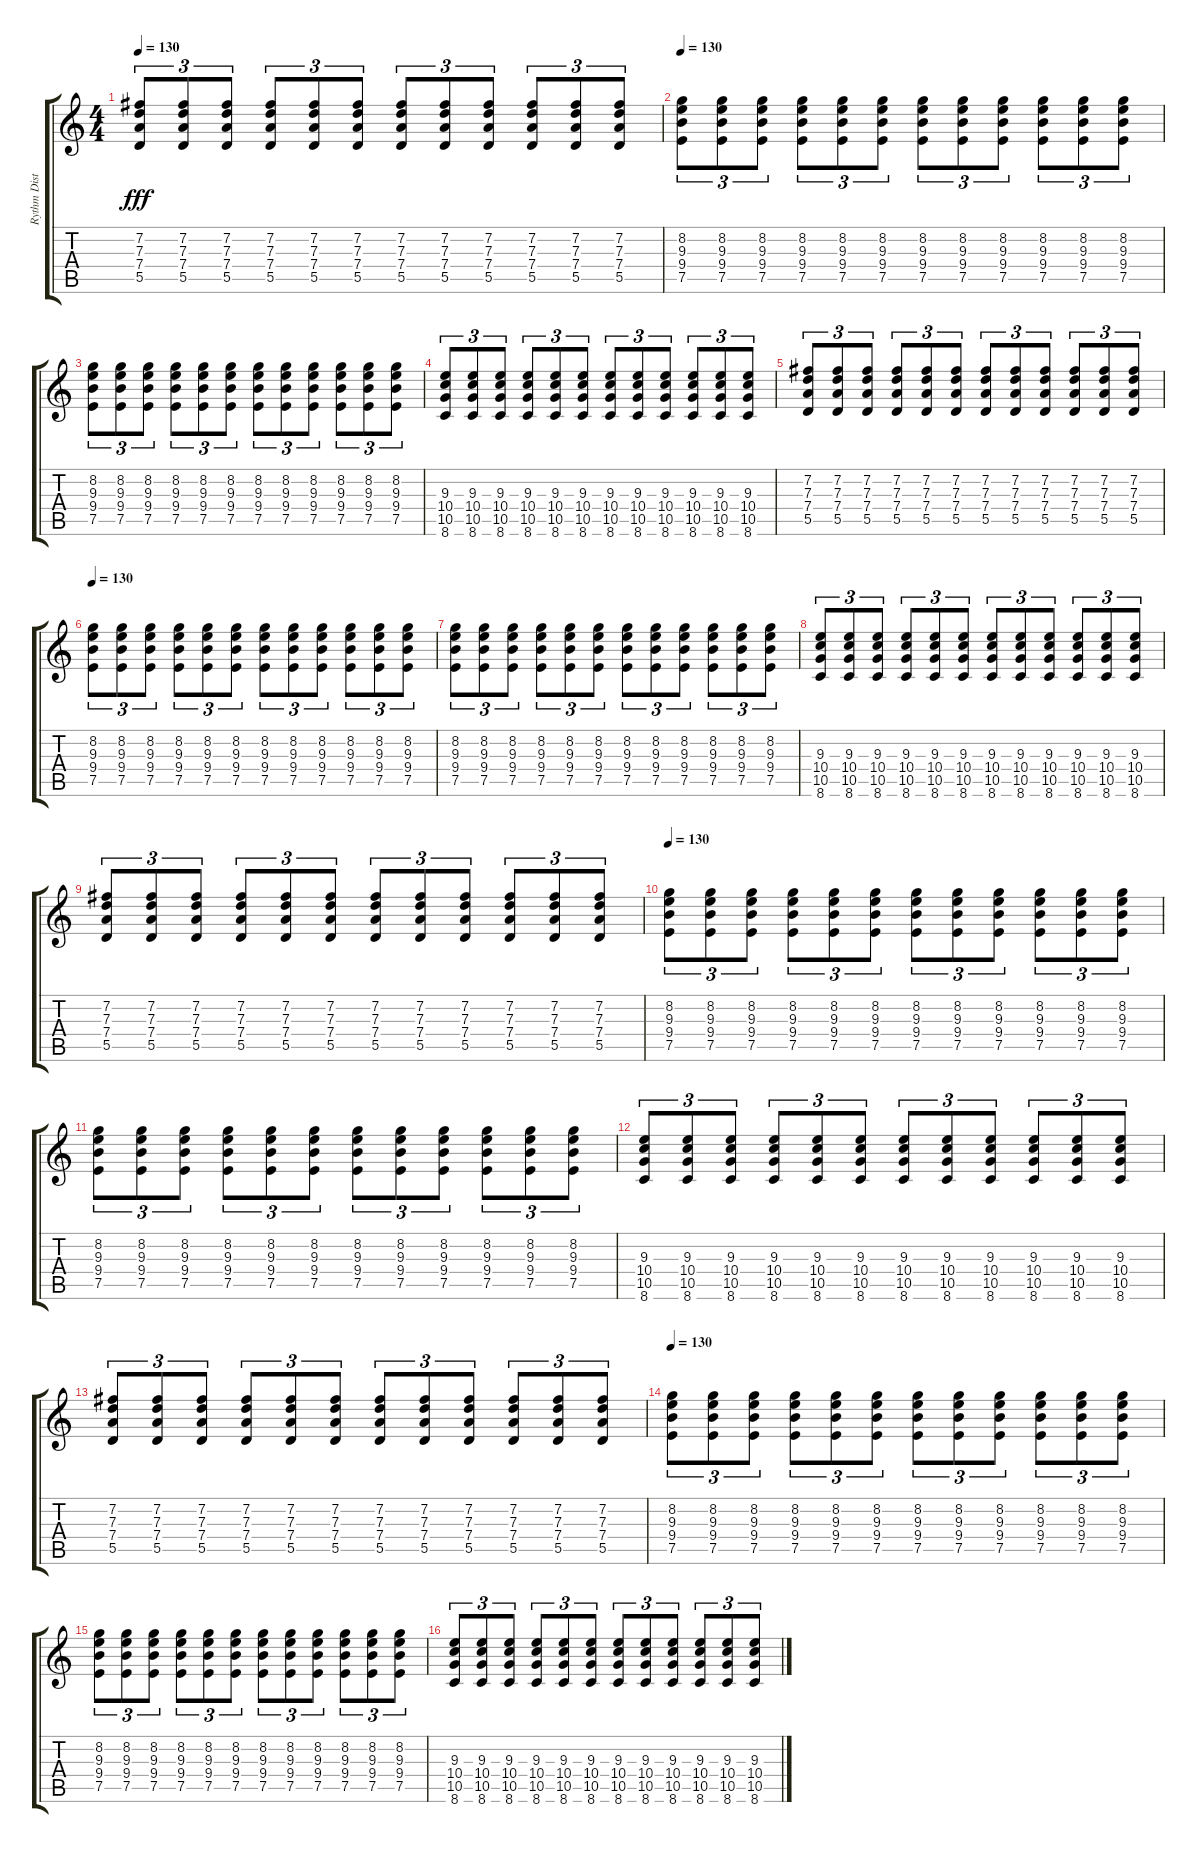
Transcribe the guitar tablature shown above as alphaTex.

\track ("Rythm Distortion Guitar" "Rythm Dist") {instrument distortionguitar}
\staff {score tabs}
\tuning (E4 B3 G3 D3 A2 E2) {hide}
\ts (4 4)
\tempo 130
\clef g2
\ks c
(7.2 7.3 7.4 5.5).8{tu (3 2) dy fff} (7.2 7.3 7.4 5.5).8{tu (3 2)} (7.2 7.3 7.4 5.5).8{tu (3 2)} (7.2 7.3 7.4 5.5).8{tu (3 2)} (7.2 7.3 7.4 5.5).8{tu (3 2)} (7.2 7.3 7.4 5.5).8{tu (3 2)} (7.2 7.3 7.4 5.5).8{tu (3 2)} (7.2 7.3 7.4 5.5).8{tu (3 2)} (7.2 7.3 7.4 5.5).8{tu (3 2)} (7.2 7.3 7.4 5.5).8{tu (3 2)} (7.2 7.3 7.4 5.5).8{tu (3 2)} (7.2 7.3 7.4 5.5).8{tu (3 2)} |
\tempo 130
(8.2 9.3 9.4 7.5).8{tu (3 2) volume 10} (8.2 9.3 9.4 7.5).8{tu (3 2)} (8.2 9.3 9.4 7.5).8{tu (3 2)} (8.2 9.3 9.4 7.5).8{tu (3 2)} (8.2 9.3 9.4 7.5).8{tu (3 2)} (8.2 9.3 9.4 7.5).8{tu (3 2)} (8.2 9.3 9.4 7.5).8{tu (3 2)} (8.2 9.3 9.4 7.5).8{tu (3 2)} (8.2 9.3 9.4 7.5).8{tu (3 2)} (8.2 9.3 9.4 7.5).8{tu (3 2)} (8.2 9.3 9.4 7.5).8{tu (3 2)} (8.2 9.3 9.4 7.5).8{tu (3 2)} |
(8.2 9.3 9.4 7.5).8{tu (3 2)} (8.2 9.3 9.4 7.5).8{tu (3 2)} (8.2 9.3 9.4 7.5).8{tu (3 2)} (8.2 9.3 9.4 7.5).8{tu (3 2)} (8.2 9.3 9.4 7.5).8{tu (3 2)} (8.2 9.3 9.4 7.5).8{tu (3 2)} (8.2 9.3 9.4 7.5).8{tu (3 2)} (8.2 9.3 9.4 7.5).8{tu (3 2)} (8.2 9.3 9.4 7.5).8{tu (3 2)} (8.2 9.3 9.4 7.5).8{tu (3 2)} (8.2 9.3 9.4 7.5).8{tu (3 2)} (8.2 9.3 9.4 7.5).8{tu (3 2)} |
(9.3 10.4 10.5 8.6).8{tu (3 2)} (9.3 10.4 10.5 8.6).8{tu (3 2)} (9.3 10.4 10.5 8.6).8{tu (3 2)} (9.3 10.4 10.5 8.6).8{tu (3 2)} (9.3 10.4 10.5 8.6).8{tu (3 2)} (9.3 10.4 10.5 8.6).8{tu (3 2)} (9.3 10.4 10.5 8.6).8{tu (3 2)} (9.3 10.4 10.5 8.6).8{tu (3 2)} (9.3 10.4 10.5 8.6).8{tu (3 2)} (9.3 10.4 10.5 8.6).8{tu (3 2)} (9.3 10.4 10.5 8.6).8{tu (3 2)} (9.3 10.4 10.5 8.6).8{tu (3 2)} |
(7.2 7.3 7.4 5.5).8{tu (3 2)} (7.2 7.3 7.4 5.5).8{tu (3 2)} (7.2 7.3 7.4 5.5).8{tu (3 2)} (7.2 7.3 7.4 5.5).8{tu (3 2)} (7.2 7.3 7.4 5.5).8{tu (3 2)} (7.2 7.3 7.4 5.5).8{tu (3 2)} (7.2 7.3 7.4 5.5).8{tu (3 2)} (7.2 7.3 7.4 5.5).8{tu (3 2)} (7.2 7.3 7.4 5.5).8{tu (3 2)} (7.2 7.3 7.4 5.5).8{tu (3 2)} (7.2 7.3 7.4 5.5).8{tu (3 2)} (7.2 7.3 7.4 5.5).8{tu (3 2)} |
\tempo 130
(8.2 9.3 9.4 7.5).8{tu (3 2) volume 10} (8.2 9.3 9.4 7.5).8{tu (3 2)} (8.2 9.3 9.4 7.5).8{tu (3 2)} (8.2 9.3 9.4 7.5).8{tu (3 2)} (8.2 9.3 9.4 7.5).8{tu (3 2)} (8.2 9.3 9.4 7.5).8{tu (3 2)} (8.2 9.3 9.4 7.5).8{tu (3 2)} (8.2 9.3 9.4 7.5).8{tu (3 2)} (8.2 9.3 9.4 7.5).8{tu (3 2)} (8.2 9.3 9.4 7.5).8{tu (3 2)} (8.2 9.3 9.4 7.5).8{tu (3 2)} (8.2 9.3 9.4 7.5).8{tu (3 2)} |
(8.2 9.3 9.4 7.5).8{tu (3 2)} (8.2 9.3 9.4 7.5).8{tu (3 2)} (8.2 9.3 9.4 7.5).8{tu (3 2)} (8.2 9.3 9.4 7.5).8{tu (3 2)} (8.2 9.3 9.4 7.5).8{tu (3 2)} (8.2 9.3 9.4 7.5).8{tu (3 2)} (8.2 9.3 9.4 7.5).8{tu (3 2)} (8.2 9.3 9.4 7.5).8{tu (3 2)} (8.2 9.3 9.4 7.5).8{tu (3 2)} (8.2 9.3 9.4 7.5).8{tu (3 2)} (8.2 9.3 9.4 7.5).8{tu (3 2)} (8.2 9.3 9.4 7.5).8{tu (3 2)} |
(9.3 10.4 10.5 8.6).8{tu (3 2)} (9.3 10.4 10.5 8.6).8{tu (3 2)} (9.3 10.4 10.5 8.6).8{tu (3 2)} (9.3 10.4 10.5 8.6).8{tu (3 2)} (9.3 10.4 10.5 8.6).8{tu (3 2)} (9.3 10.4 10.5 8.6).8{tu (3 2)} (9.3 10.4 10.5 8.6).8{tu (3 2)} (9.3 10.4 10.5 8.6).8{tu (3 2)} (9.3 10.4 10.5 8.6).8{tu (3 2)} (9.3 10.4 10.5 8.6).8{tu (3 2)} (9.3 10.4 10.5 8.6).8{tu (3 2)} (9.3 10.4 10.5 8.6).8{tu (3 2)} |
(7.2 7.3 7.4 5.5).8{tu (3 2)} (7.2 7.3 7.4 5.5).8{tu (3 2)} (7.2 7.3 7.4 5.5).8{tu (3 2)} (7.2 7.3 7.4 5.5).8{tu (3 2)} (7.2 7.3 7.4 5.5).8{tu (3 2)} (7.2 7.3 7.4 5.5).8{tu (3 2)} (7.2 7.3 7.4 5.5).8{tu (3 2)} (7.2 7.3 7.4 5.5).8{tu (3 2)} (7.2 7.3 7.4 5.5).8{tu (3 2)} (7.2 7.3 7.4 5.5).8{tu (3 2)} (7.2 7.3 7.4 5.5).8{tu (3 2)} (7.2 7.3 7.4 5.5).8{tu (3 2)} |
\tempo 130
(8.2 9.3 9.4 7.5).8{tu (3 2) volume 10} (8.2 9.3 9.4 7.5).8{tu (3 2)} (8.2 9.3 9.4 7.5).8{tu (3 2)} (8.2 9.3 9.4 7.5).8{tu (3 2)} (8.2 9.3 9.4 7.5).8{tu (3 2)} (8.2 9.3 9.4 7.5).8{tu (3 2)} (8.2 9.3 9.4 7.5).8{tu (3 2)} (8.2 9.3 9.4 7.5).8{tu (3 2)} (8.2 9.3 9.4 7.5).8{tu (3 2)} (8.2 9.3 9.4 7.5).8{tu (3 2)} (8.2 9.3 9.4 7.5).8{tu (3 2)} (8.2 9.3 9.4 7.5).8{tu (3 2)} |
(8.2 9.3 9.4 7.5).8{tu (3 2)} (8.2 9.3 9.4 7.5).8{tu (3 2)} (8.2 9.3 9.4 7.5).8{tu (3 2)} (8.2 9.3 9.4 7.5).8{tu (3 2)} (8.2 9.3 9.4 7.5).8{tu (3 2)} (8.2 9.3 9.4 7.5).8{tu (3 2)} (8.2 9.3 9.4 7.5).8{tu (3 2)} (8.2 9.3 9.4 7.5).8{tu (3 2)} (8.2 9.3 9.4 7.5).8{tu (3 2)} (8.2 9.3 9.4 7.5).8{tu (3 2)} (8.2 9.3 9.4 7.5).8{tu (3 2)} (8.2 9.3 9.4 7.5).8{tu (3 2)} |
(9.3 10.4 10.5 8.6).8{tu (3 2)} (9.3 10.4 10.5 8.6).8{tu (3 2)} (9.3 10.4 10.5 8.6).8{tu (3 2)} (9.3 10.4 10.5 8.6).8{tu (3 2)} (9.3 10.4 10.5 8.6).8{tu (3 2)} (9.3 10.4 10.5 8.6).8{tu (3 2)} (9.3 10.4 10.5 8.6).8{tu (3 2)} (9.3 10.4 10.5 8.6).8{tu (3 2)} (9.3 10.4 10.5 8.6).8{tu (3 2)} (9.3 10.4 10.5 8.6).8{tu (3 2)} (9.3 10.4 10.5 8.6).8{tu (3 2)} (9.3 10.4 10.5 8.6).8{tu (3 2)} |
(7.2 7.3 7.4 5.5).8{tu (3 2)} (7.2 7.3 7.4 5.5).8{tu (3 2)} (7.2 7.3 7.4 5.5).8{tu (3 2)} (7.2 7.3 7.4 5.5).8{tu (3 2)} (7.2 7.3 7.4 5.5).8{tu (3 2)} (7.2 7.3 7.4 5.5).8{tu (3 2)} (7.2 7.3 7.4 5.5).8{tu (3 2)} (7.2 7.3 7.4 5.5).8{tu (3 2)} (7.2 7.3 7.4 5.5).8{tu (3 2)} (7.2 7.3 7.4 5.5).8{tu (3 2)} (7.2 7.3 7.4 5.5).8{tu (3 2)} (7.2 7.3 7.4 5.5).8{tu (3 2)} |
\tempo 130
(8.2 9.3 9.4 7.5).8{tu (3 2) volume 10} (8.2 9.3 9.4 7.5).8{tu (3 2)} (8.2 9.3 9.4 7.5).8{tu (3 2)} (8.2 9.3 9.4 7.5).8{tu (3 2)} (8.2 9.3 9.4 7.5).8{tu (3 2)} (8.2 9.3 9.4 7.5).8{tu (3 2)} (8.2 9.3 9.4 7.5).8{tu (3 2)} (8.2 9.3 9.4 7.5).8{tu (3 2)} (8.2 9.3 9.4 7.5).8{tu (3 2)} (8.2 9.3 9.4 7.5).8{tu (3 2)} (8.2 9.3 9.4 7.5).8{tu (3 2)} (8.2 9.3 9.4 7.5).8{tu (3 2)} |
(8.2 9.3 9.4 7.5).8{tu (3 2)} (8.2 9.3 9.4 7.5).8{tu (3 2)} (8.2 9.3 9.4 7.5).8{tu (3 2)} (8.2 9.3 9.4 7.5).8{tu (3 2)} (8.2 9.3 9.4 7.5).8{tu (3 2)} (8.2 9.3 9.4 7.5).8{tu (3 2)} (8.2 9.3 9.4 7.5).8{tu (3 2)} (8.2 9.3 9.4 7.5).8{tu (3 2)} (8.2 9.3 9.4 7.5).8{tu (3 2)} (8.2 9.3 9.4 7.5).8{tu (3 2)} (8.2 9.3 9.4 7.5).8{tu (3 2)} (8.2 9.3 9.4 7.5).8{tu (3 2)} |
(9.3 10.4 10.5 8.6).8{tu (3 2)} (9.3 10.4 10.5 8.6).8{tu (3 2)} (9.3 10.4 10.5 8.6).8{tu (3 2)} (9.3 10.4 10.5 8.6).8{tu (3 2)} (9.3 10.4 10.5 8.6).8{tu (3 2)} (9.3 10.4 10.5 8.6).8{tu (3 2)} (9.3 10.4 10.5 8.6).8{tu (3 2)} (9.3 10.4 10.5 8.6).8{tu (3 2)} (9.3 10.4 10.5 8.6).8{tu (3 2)} (9.3 10.4 10.5 8.6).8{tu (3 2)} (9.3 10.4 10.5 8.6).8{tu (3 2)} (9.3 10.4 10.5 8.6).8{tu (3 2)}
